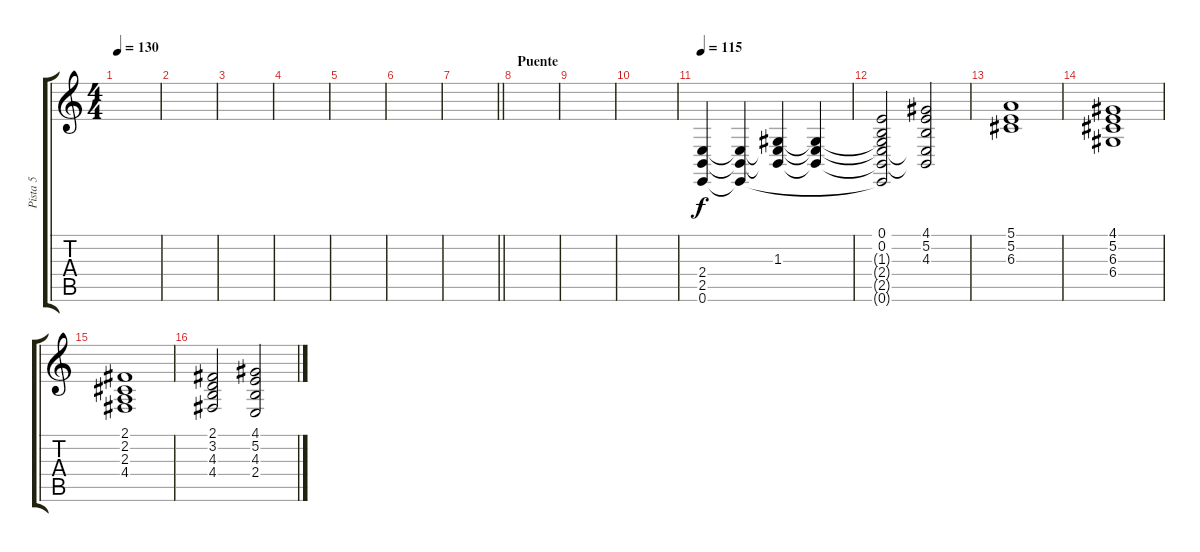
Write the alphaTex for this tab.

\track ("Pista 5" "Pista 5") {instrument synthstrings1}
\staff {score tabs}
\tuning (E4 B3 G3 D3 A2 E2) {hide}
\ts (4 4)
\tempo 130
\clef g2
\ks c
|
|
|
|
|
|
\barLineRight lightlight
|
\section ("" "Puente")
|
|
|
\tempo 115
(2.4 2.5 0.6).4{volume 0} (2.4{t} 2.5{t} 0.6{t}).4 (1.3 2.4{t} 2.5{t}).4 (1.3{t} 2.4{t} 2.5{t}).4 |
(0.1 0.2 1.3{t} 2.4{t} 2.5{t} 0.6{t}).2 (4.1 5.2 4.3 2.4{t} 2.5{t}).2 |
(5.1 5.2 6.3).1 |
(4.1 5.2 6.3 6.4).1 |
(2.1 2.2 2.3 4.4).1 |
(2.1 3.2 4.3 4.4).2 (4.1 5.2 4.3 2.4).2
